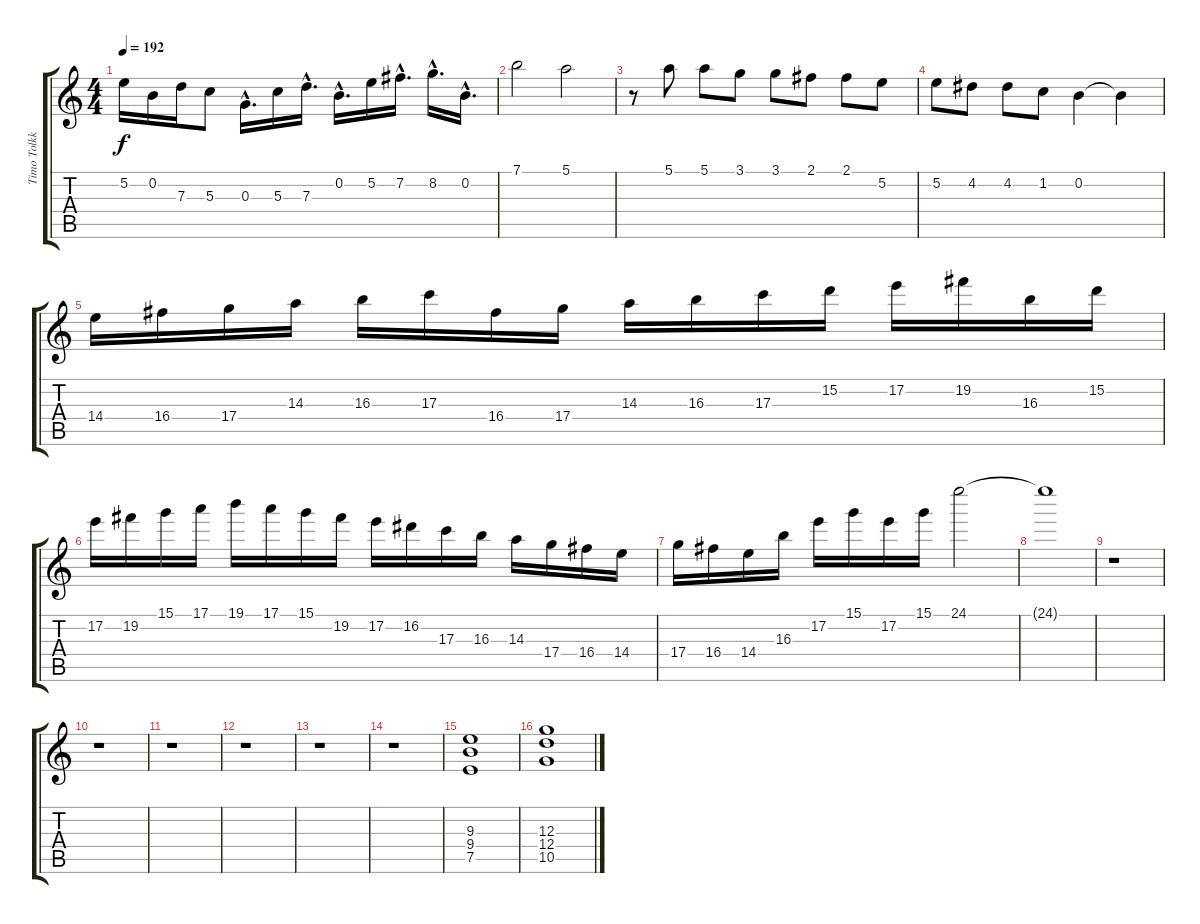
\track ("Timo Tolkki" "Timo Tolkk") {instrument distortionguitar}
\staff {score tabs}
\tuning (E4 B3 G3 D3 A2 E2) {hide}
\ts (4 4)
\tempo 192
\clef g2
\ks c
5.2.16{dy f} 0.2.16 7.3.16 5.3.8 0.3{hac}.16{d} 5.3.16 7.3{hac}.16{d} 0.2{hac}.16{d} 5.2.16 7.2{hac}.16{d} 8.2{hac}.16{d} 0.2{hac}.16{d} |
7.1.2 5.1.2 |
r.8 5.1.8 5.1.8 3.1.8 3.1.8 2.1.8 2.1.8 5.2.8 |
5.2.8 4.2.8 4.2.8 1.2.8 0.2.4 0.2{t}.4 |
14.4.16 16.4.16 17.4.16 14.3.16 16.3.16 17.3.16 16.4.16 17.4.16 14.3.16 16.3.16 17.3.16 15.2.16 17.2.16 19.2.16 16.3.16 15.2.16 |
17.2.16 19.2.16 15.1.16 17.1.16 19.1.16 17.1.16 15.1.16 19.2.16 17.2.16 16.2.16 17.3.16 16.3.16 14.3.16 17.4.16 16.4.16 14.4.16 |
17.4.16 16.4.16 14.4.16 16.3.16 17.2.16 15.1.16 17.2.16 15.1.16 24.1.2 |
24.1{t}.1 |
r.1 |
r.1 |
r.1 |
r.1 |
r.1 |
r.1 |
(9.3 9.4 7.5).1 |
(12.3 12.4 10.5).1
